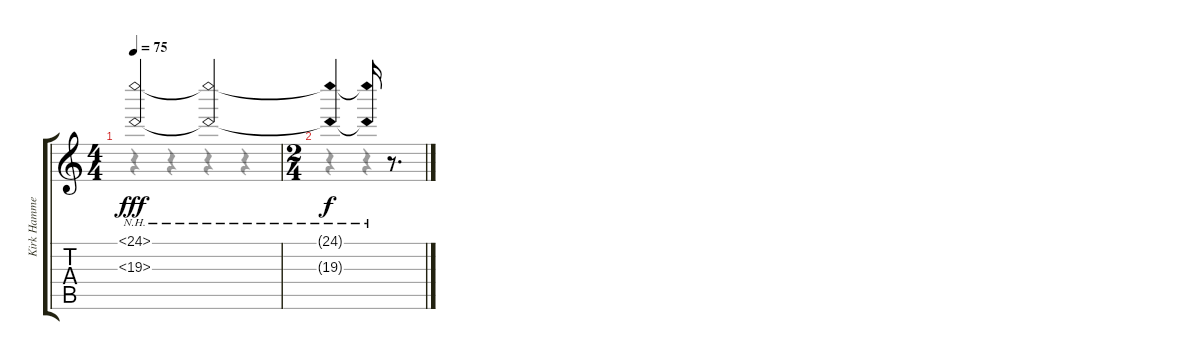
\track ("Kirk Hammett Harmony" "Kirk Hamme") {instrument distortionguitar}
\staff {score tabs}
\tuning (E4 B3 G3 D3 A2 E2) {hide}
\voice
\ts (4 4)
\tempo 75
\clef g2
\ks c
(24.1{nh t} 19.3{nh t}).2{dy fff} (24.1{nh t} 19.3{nh t}).2 |
\ts (2 4)
(24.1{nh t} 19.3{nh t}).4{dy f} (24.1{nh t} 19.3{nh t}).16 r.8{d}
\voice
\clef g2
\ottava regular
\simile none
\ks c
r.4{dy f} r.4 r.4 r.4 |
r.4 r.4
